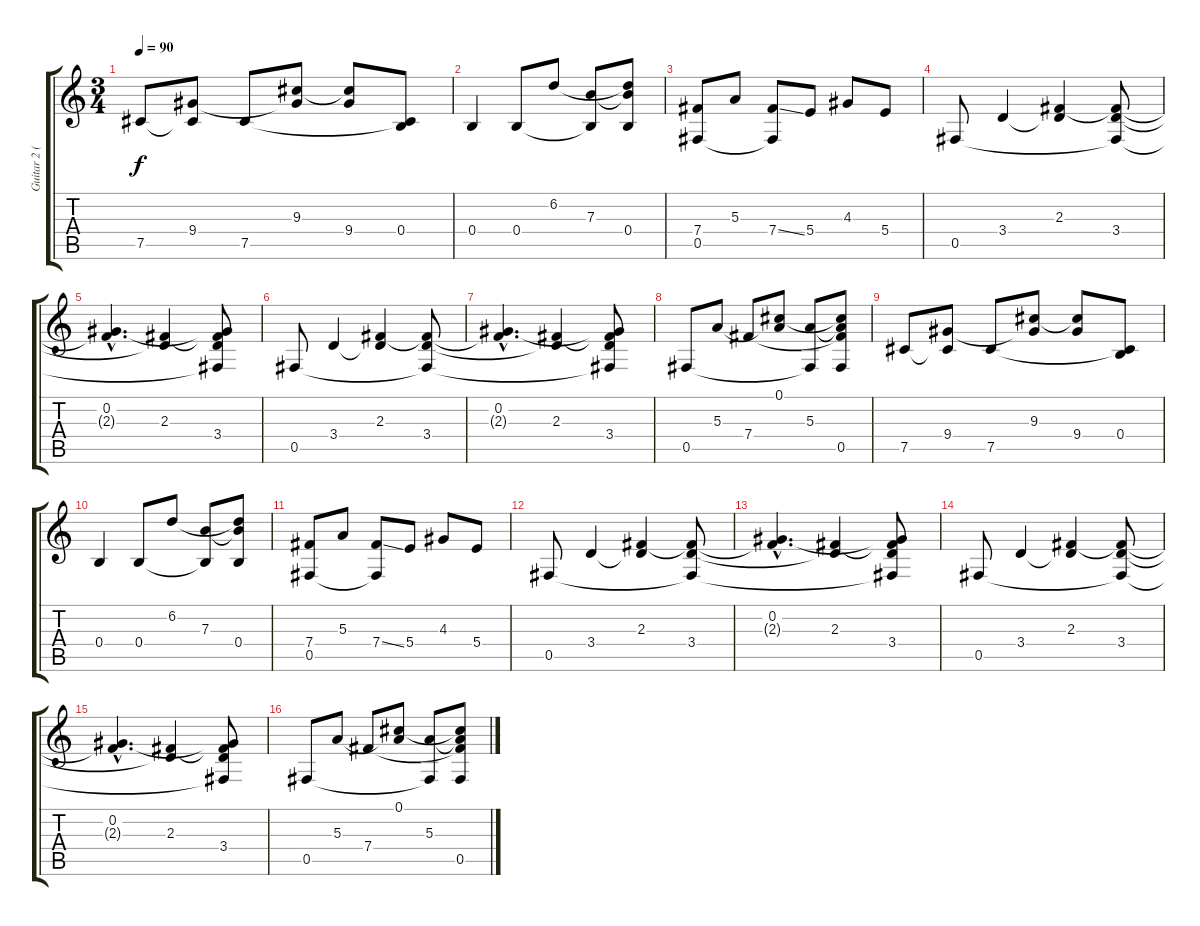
\track ("Guitar 2 (Distortion)" "Guitar 2 (") {instrument distortionguitar}
\staff {score tabs}
\tuning (Db4 Ab3 E3 B2 Gb2 Db2) {hide}
\ts (3 4)
\tempo 90
\clef g2
\ks c
7.5.8{dy f} (9.4 7.5{t}).8 7.5.8 (9.3 9.4{t}).8 (9.3{t} 9.4).8 (0.4 7.5{t}).8 |
0.4.4 0.4.8 6.2.8 (7.3 0.4{t}).8 (6.2{t} 7.3{t} 0.4).8 |
(7.4 0.5).8 5.3.8 (7.4{ss} 0.5{t}).8 5.4.8 4.3.8 5.4.8 |
0.5.8 3.4.4 (2.3 3.4{t}).4 (2.3{t} 3.4 0.5{t}).8 |
(0.2{hac} 2.3{hac t}).4{d} (2.3 3.4{t}).4 (0.2{t} 2.3{t} 3.4 0.5{t}).8 |
0.5.8 3.4.4 (2.3 3.4{t}).4 (2.3{t} 3.4 0.5{t}).8 |
(0.2{hac} 2.3{hac t}).4{d} (2.3 3.4{t}).4 (0.2{t} 2.3{t} 3.4 0.5{t}).8 |
0.5.8 5.3.8 7.4.8 (0.1 5.3{t}).8 (5.3 0.5{t}).8 (0.1{t} 5.3{t} 7.4{t} 0.5).8 |
7.5.8 (9.4 7.5{t}).8 7.5.8 (9.3 9.4{t}).8 (9.3{t} 9.4).8 (0.4 7.5{t}).8 |
0.4.4 0.4.8 6.2.8 (7.3 0.4{t}).8 (6.2{t} 7.3{t} 0.4).8 |
(7.4 0.5).8 5.3.8 (7.4{ss} 0.5{t}).8 5.4.8 4.3.8 5.4.8 |
0.5.8 3.4.4 (2.3 3.4{t}).4 (2.3{t} 3.4 0.5{t}).8 |
(0.2{hac} 2.3{hac t}).4{d} (2.3 3.4{t}).4 (0.2{t} 2.3{t} 3.4 0.5{t}).8 |
0.5.8 3.4.4 (2.3 3.4{t}).4 (2.3{t} 3.4 0.5{t}).8 |
(0.2{hac} 2.3{hac t}).4{d} (2.3 3.4{t}).4 (0.2{t} 2.3{t} 3.4 0.5{t}).8 |
0.5.8 5.3.8 7.4.8 (0.1 5.3{t}).8 (5.3 0.5{t}).8 (0.1{t} 5.3{t} 7.4{t} 0.5).8
